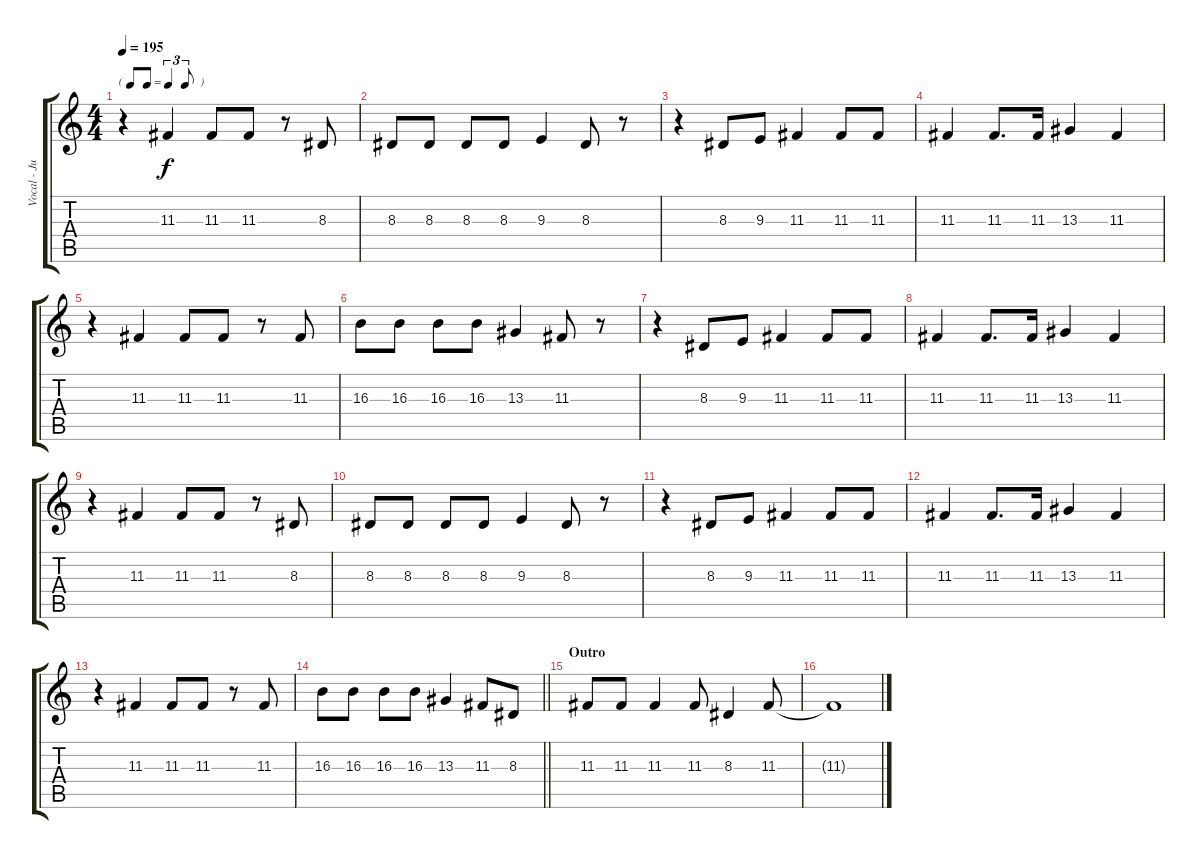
\track ("Vocal - Justin" "Vocal - Ju") {instrument tenorsax}
\staff {score tabs}
\tuning (E4 B3 G3 D3 A2 E2) {hide}
\ts (4 4)
\tf triplet8th
\tempo 195
\clef g2
\ks c
r.4{dy f} 11.3.4 11.3.8 11.3.8 r.8 8.3.8 |
8.3.8 8.3.8 8.3.8 8.3.8 9.3.4 8.3.8 r.8 |
r.4 8.3.8 9.3.8 11.3.4 11.3.8 11.3.8 |
11.3.4 11.3.8{d} 11.3.16 13.3.4 11.3.4 |
r.4 11.3.4 11.3.8 11.3.8 r.8 11.3.8 |
16.3.8 16.3.8 16.3.8 16.3.8 13.3.4 11.3.8 r.8 |
r.4 8.3.8 9.3.8 11.3.4 11.3.8 11.3.8 |
11.3.4 11.3.8{d} 11.3.16 13.3.4 11.3.4 |
r.4 11.3.4 11.3.8 11.3.8 r.8 8.3.8 |
8.3.8 8.3.8 8.3.8 8.3.8 9.3.4 8.3.8 r.8 |
r.4 8.3.8 9.3.8 11.3.4 11.3.8 11.3.8 |
11.3.4 11.3.8{d} 11.3.16 13.3.4 11.3.4 |
r.4 11.3.4 11.3.8 11.3.8 r.8 11.3.8 |
\barLineRight lightlight
16.3.8 16.3.8 16.3.8 16.3.8 13.3.4 11.3.8 8.3.8 |
\section ("" "Outro")
11.3.8 11.3.8 11.3.4 11.3.8 8.3.4 11.3.8 |
11.3{t}.1
